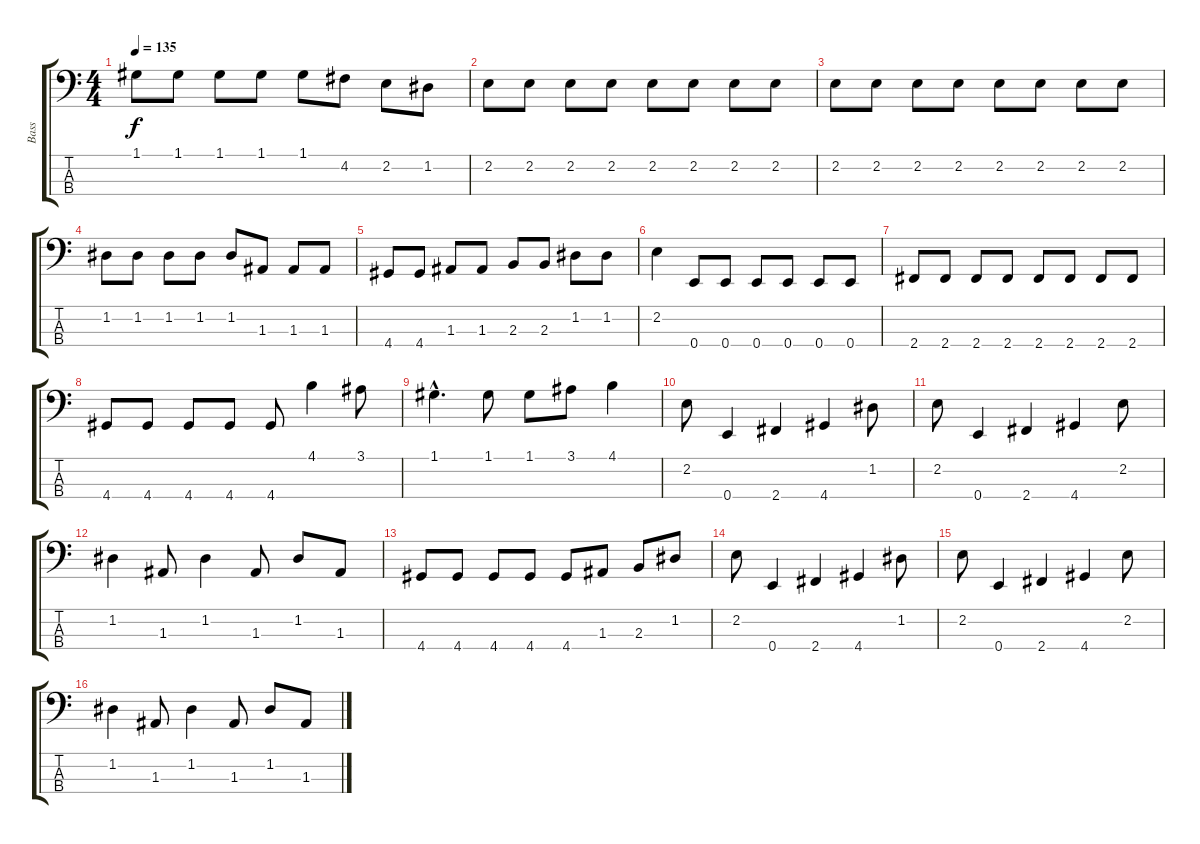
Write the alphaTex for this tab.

\track ("Bass" "Bass") {instrument electricbasspick}
\staff {score tabs}
\tuning (G2 D2 A1 E1) {hide}
\ts (4 4)
\tempo 135
\clef f4
\ks c
1.1.8{dy f} 1.1.8 1.1.8 1.1.8 1.1.8 4.2.8 2.2.8 1.2.8 |
2.2.8 2.2.8 2.2.8 2.2.8 2.2.8 2.2.8 2.2.8 2.2.8 |
2.2.8 2.2.8 2.2.8 2.2.8 2.2.8 2.2.8 2.2.8 2.2.8 |
1.2.8 1.2.8 1.2.8 1.2.8 1.2.8 1.3.8 1.3.8 1.3.8 |
4.4.8 4.4.8 1.3.8 1.3.8 2.3.8 2.3.8 1.2.8 1.2.8 |
2.2.4 0.4.8 0.4.8 0.4.8 0.4.8 0.4.8 0.4.8 |
2.4.8 2.4.8 2.4.8 2.4.8 2.4.8 2.4.8 2.4.8 2.4.8 |
4.4.8 4.4.8 4.4.8 4.4.8 4.4.8 4.1.4 3.1.8 |
1.1{hac}.4{d} 1.1.8 1.1.8 3.1.8 4.1.4 |
2.2.8 0.4.4 2.4.4 4.4.4 1.2.8 |
2.2.8 0.4.4 2.4.4 4.4.4 2.2.8 |
1.2.4 1.3.8 1.2.4 1.3.8 1.2.8 1.3.8 |
4.4.8 4.4.8 4.4.8 4.4.8 4.4.8 1.3.8 2.3.8 1.2.8 |
2.2.8 0.4.4 2.4.4 4.4.4 1.2.8 |
2.2.8 0.4.4 2.4.4 4.4.4 2.2.8 |
1.2.4 1.3.8 1.2.4 1.3.8 1.2.8 1.3.8
